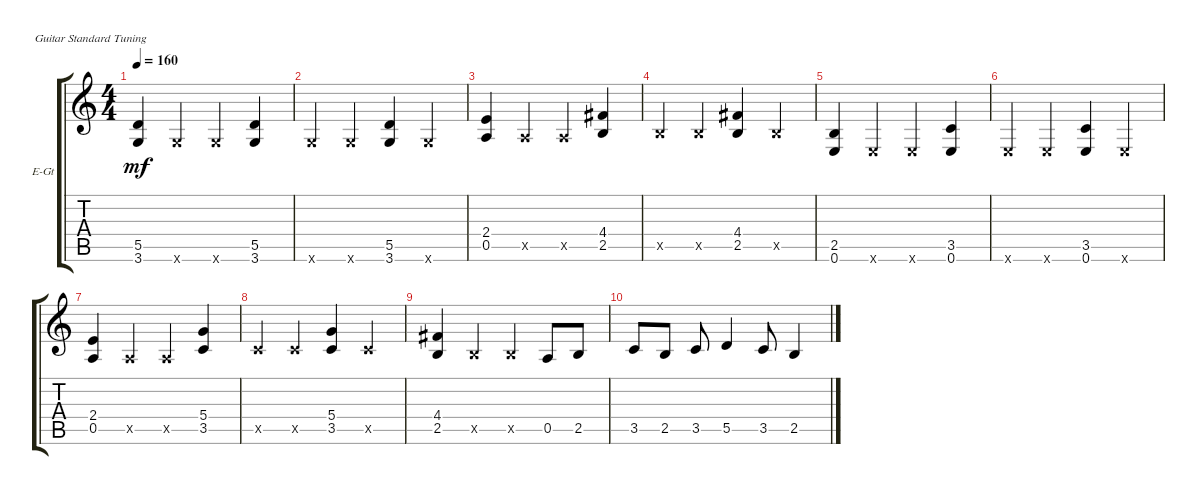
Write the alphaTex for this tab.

\defaultSystemsLayout 4
\bracketExtendMode groupsimilarinstruments
\firstSystemTrackNameOrientation horizontal
\otherSystemsTrackNameOrientation horizontal
\track ("Electric Guitar" "E-Gt") {instrument distortionguitar}
\staff {score tabs}
\tuning (E4 B3 G3 D3 A2 E2)
\ts (4 4)
\tempo 160
\clef g2
\ks c
(3.6 5.5).4{dy mf} 3.6{x}.4 3.6{x}.4 (3.6 5.5).4 |
3.6{x}.4 3.6{x}.4 (3.6 5.5).4 3.6{x}.4 |
(0.5 2.4).4 0.5{x}.4 0.5{x}.4 (2.5 4.4).4 |
2.5{x}.4 2.5{x}.4 (2.5 4.4).4 2.5{x}.4 |
(0.6 2.5).4 0.6{x}.4 0.6{x}.4 (3.5 0.6).4 |
0.6{x}.4 0.6{x}.4 (0.6 3.5).4 0.6{x}.4 |
(0.5 2.4).4 0.5{x}.4 0.5{x}.4 (3.5 5.4).4 |
3.5{x}.4 3.5{x}.4 (3.5 5.4).4 3.5{x}.4 |
(2.5 4.4).4 2.5{x}.4 2.5{x}.4 0.5.8 2.5.8 |
3.5.8 2.5.8 3.5.8 5.5.4 3.5.8 2.5.4
